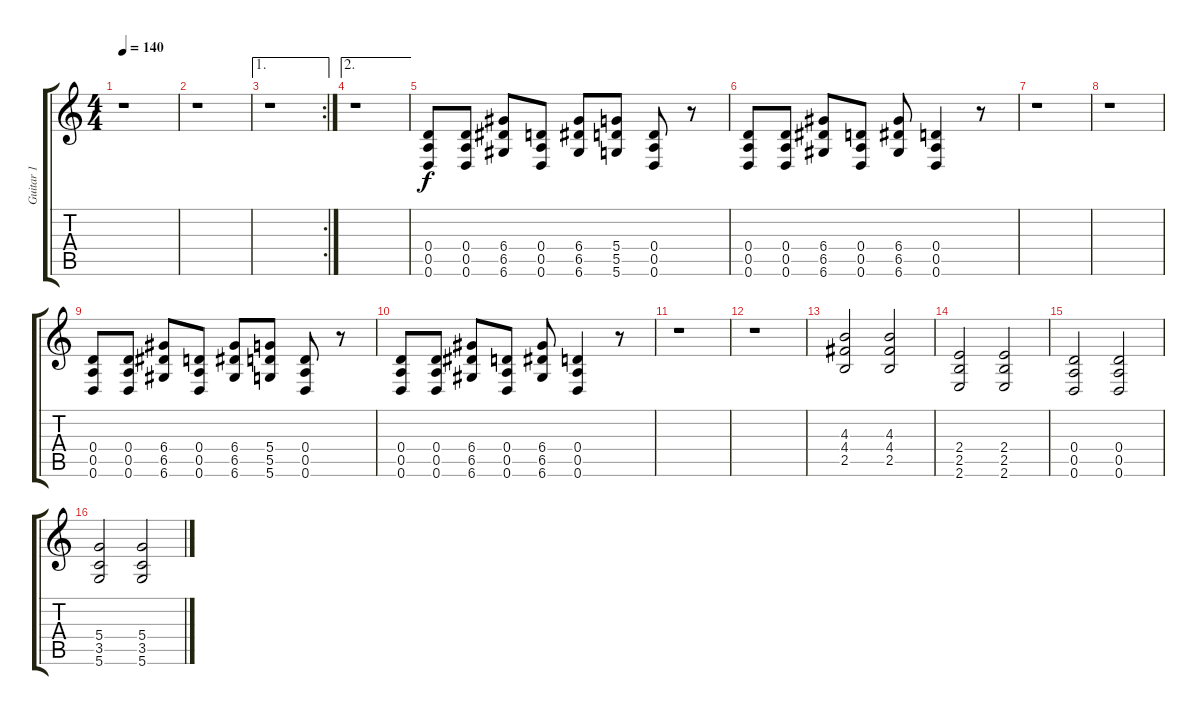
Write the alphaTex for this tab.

\track ("Guitar 1" "Guitar 1") {instrument distortionguitar}
\staff {score tabs}
\tuning (E4 B3 G3 D3 A2 D2) {hide}
\ts (4 4)
\tempo 140
\clef g2
\ks c
r.1{dy f} |
r.1 |
\ae 1
\rc 2
r.1 |
\ae 2
r.1 |
(0.4 0.5 0.6).8 (0.4 0.5 0.6).8 (6.4 6.5 6.6).8 (0.4 0.5 0.6).8 (6.4 6.5 6.6).8 (5.4 5.5 5.6).8 (0.4 0.5 0.6).8 r.8 |
(0.4 0.5 0.6).8 (0.4 0.5 0.6).8 (6.4 6.5 6.6).8 (0.4 0.5 0.6).8 (6.4 6.5 6.6).8 (0.4 0.5 0.6).4 r.8 |
r.1 |
r.1 |
(0.4 0.5 0.6).8 (0.4 0.5 0.6).8 (6.4 6.5 6.6).8 (0.4 0.5 0.6).8 (6.4 6.5 6.6).8 (5.4 5.5 5.6).8 (0.4 0.5 0.6).8 r.8 |
(0.4 0.5 0.6).8 (0.4 0.5 0.6).8 (6.4 6.5 6.6).8 (0.4 0.5 0.6).8 (6.4 6.5 6.6).8 (0.4 0.5 0.6).4 r.8 |
r.1 |
r.1 |
(4.3 4.4 2.5).2 (4.3 4.4 2.5).2 |
(2.4 2.5 2.6).2 (2.4 2.5 2.6).2 |
(0.4 0.5 0.6).2 (0.4 0.5 0.6).2 |
(5.4 3.5 5.6).2 (5.4 3.5 5.6).2
